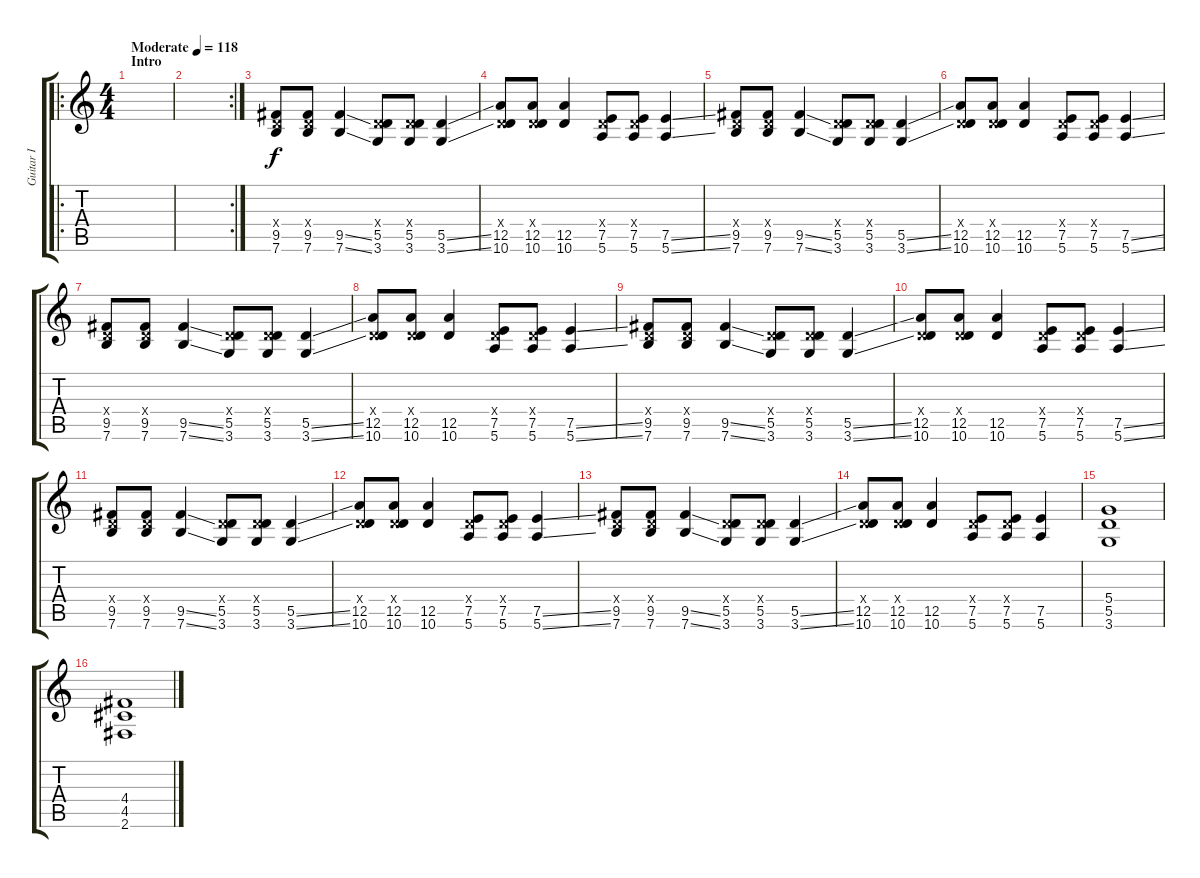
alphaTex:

\track ("Guitar I" "Guitar I") {instrument distortionguitar}
\staff {score tabs}
\tuning (E4 B3 G3 D3 A2 E2) {hide}
\ro
\ts (4 4)
\section ("" "Intro")
\tempo (118 "Moderate")
\clef g2
\ks c
|
\rc 2
|
(0.4{x} 9.5 7.6).8 (0.4{x} 9.5 7.6).8 (9.5{ss} 7.6{ss}).4 (0.4{x} 5.5 3.6).8 (0.4{x} 5.5 3.6).8 (5.5{ss} 3.6{ss}).4 |
(0.4{x} 12.5 10.6).8 (0.4{x} 12.5 10.6).8 (12.5 10.6).4 (0.4{x} 7.5 5.6).8 (0.4{x} 7.5 5.6).8 (7.5{ss} 5.6{ss}).4 |
(0.4{x} 9.5 7.6).8 (0.4{x} 9.5 7.6).8 (9.5{ss} 7.6{ss}).4 (0.4{x} 5.5 3.6).8 (0.4{x} 5.5 3.6).8 (5.5{ss} 3.6{ss}).4 |
(0.4{x} 12.5 10.6).8 (0.4{x} 12.5 10.6).8 (12.5 10.6).4 (0.4{x} 7.5 5.6).8 (0.4{x} 7.5 5.6).8 (7.5{ss} 5.6{ss}).4 |
(0.4{x} 9.5 7.6).8 (0.4{x} 9.5 7.6).8 (9.5{ss} 7.6{ss}).4 (0.4{x} 5.5 3.6).8 (0.4{x} 5.5 3.6).8 (5.5{ss} 3.6{ss}).4 |
(0.4{x} 12.5 10.6).8 (0.4{x} 12.5 10.6).8 (12.5 10.6).4 (0.4{x} 7.5 5.6).8 (0.4{x} 7.5 5.6).8 (7.5{ss} 5.6{ss}).4 |
(0.4{x} 9.5 7.6).8 (0.4{x} 9.5 7.6).8 (9.5{ss} 7.6{ss}).4 (0.4{x} 5.5 3.6).8 (0.4{x} 5.5 3.6).8 (5.5{ss} 3.6{ss}).4 |
(0.4{x} 12.5 10.6).8 (0.4{x} 12.5 10.6).8 (12.5 10.6).4 (0.4{x} 7.5 5.6).8 (0.4{x} 7.5 5.6).8 (7.5{ss} 5.6{ss}).4 |
(0.4{x} 9.5 7.6).8 (0.4{x} 9.5 7.6).8 (9.5{ss} 7.6{ss}).4 (0.4{x} 5.5 3.6).8 (0.4{x} 5.5 3.6).8 (5.5{ss} 3.6{ss}).4 |
(0.4{x} 12.5 10.6).8 (0.4{x} 12.5 10.6).8 (12.5 10.6).4 (0.4{x} 7.5 5.6).8 (0.4{x} 7.5 5.6).8 (7.5{ss} 5.6{ss}).4 |
(0.4{x} 9.5 7.6).8 (0.4{x} 9.5 7.6).8 (9.5{ss} 7.6{ss}).4 (0.4{x} 5.5 3.6).8 (0.4{x} 5.5 3.6).8 (5.5{ss} 3.6{ss}).4 |
(0.4{x} 12.5 10.6).8 (0.4{x} 12.5 10.6).8 (12.5 10.6).4 (0.4{x} 7.5 5.6).8 (0.4{x} 7.5 5.6).8 (7.5 5.6).4 |
(5.4 5.5 3.6).1 |
(4.4 4.5 2.6).1
